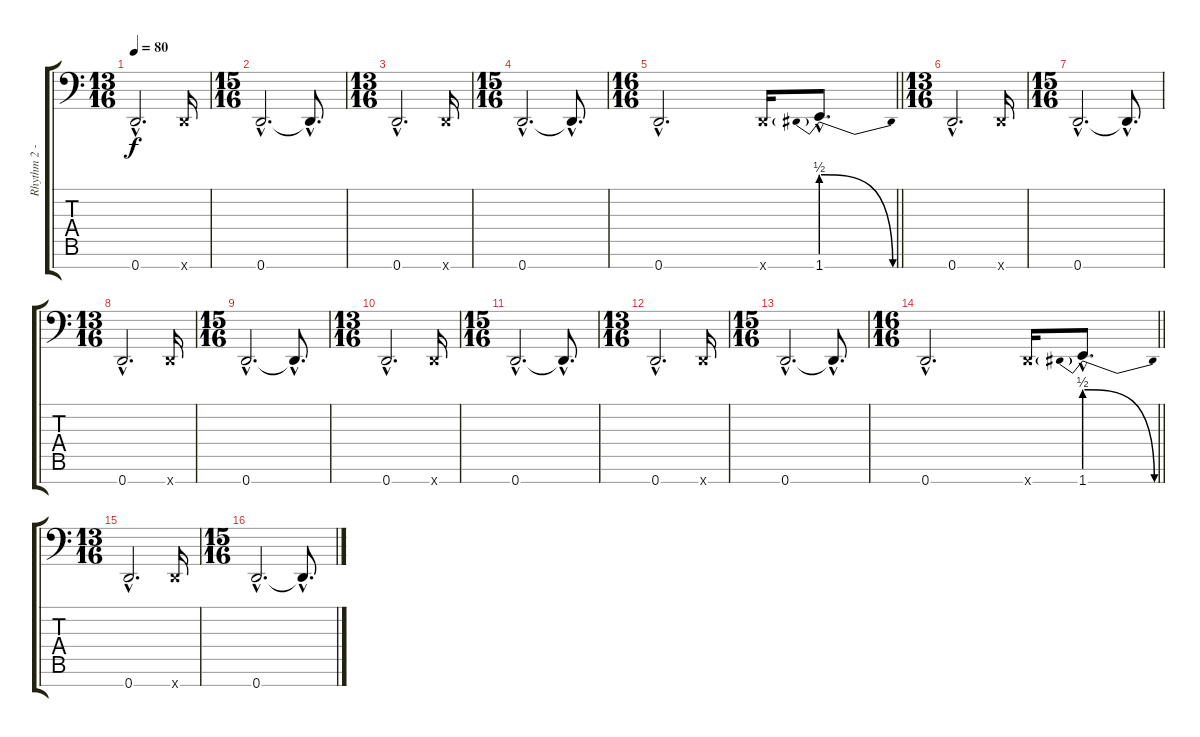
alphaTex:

\track ("Rhythm 2 - 8-String Drop-D" "Rhythm 2 -") {instrument distortionguitar}
\staff {score tabs}
\tuning (A3 F3 C3 G2 D2 A1 D1) {hide}
\ts (13 16)
\tempo 80
\clef f4
\ks c
0.7{hac}.2{d dy f} 0.7{x}.16 |
\ts (15 16)
0.7{hac}.2{d} 0.7{hac t}.8{d} |
\ts (13 16)
0.7{hac}.2{d} 0.7{x}.16 |
\ts (15 16)
0.7{hac}.2{d} 0.7{hac t}.8{d} |
\ts (16 16)
\barLineRight lightlight
0.7{hac}.2{d} 0.7{x}.16 1.7{be (prebendrelease 0 2 60 0) hac}.8{d} |
\ts (13 16)
\section ("" "")
0.7{hac}.2{d} 0.7{x}.16 |
\ts (15 16)
0.7{hac}.2{d} 0.7{hac t}.8{d} |
\ts (13 16)
0.7{hac}.2{d} 0.7{x}.16 |
\ts (15 16)
0.7{hac}.2{d} 0.7{hac t}.8{d} |
\ts (13 16)
0.7{hac}.2{d} 0.7{x}.16 |
\ts (15 16)
0.7{hac}.2{d} 0.7{hac t}.8{d} |
\ts (13 16)
0.7{hac}.2{d} 0.7{x}.16 |
\ts (15 16)
0.7{hac}.2{d} 0.7{hac t}.8{d} |
\ts (16 16)
\barLineRight lightlight
0.7{hac}.2{d} 0.7{x}.16 1.7{be (prebendrelease 0 2 60 0) hac}.8{d} |
\ts (13 16)
\section ("" "")
0.7{hac}.2{d} 0.7{x}.16 |
\ts (15 16)
0.7{hac}.2{d} 0.7{hac t}.8{d}
